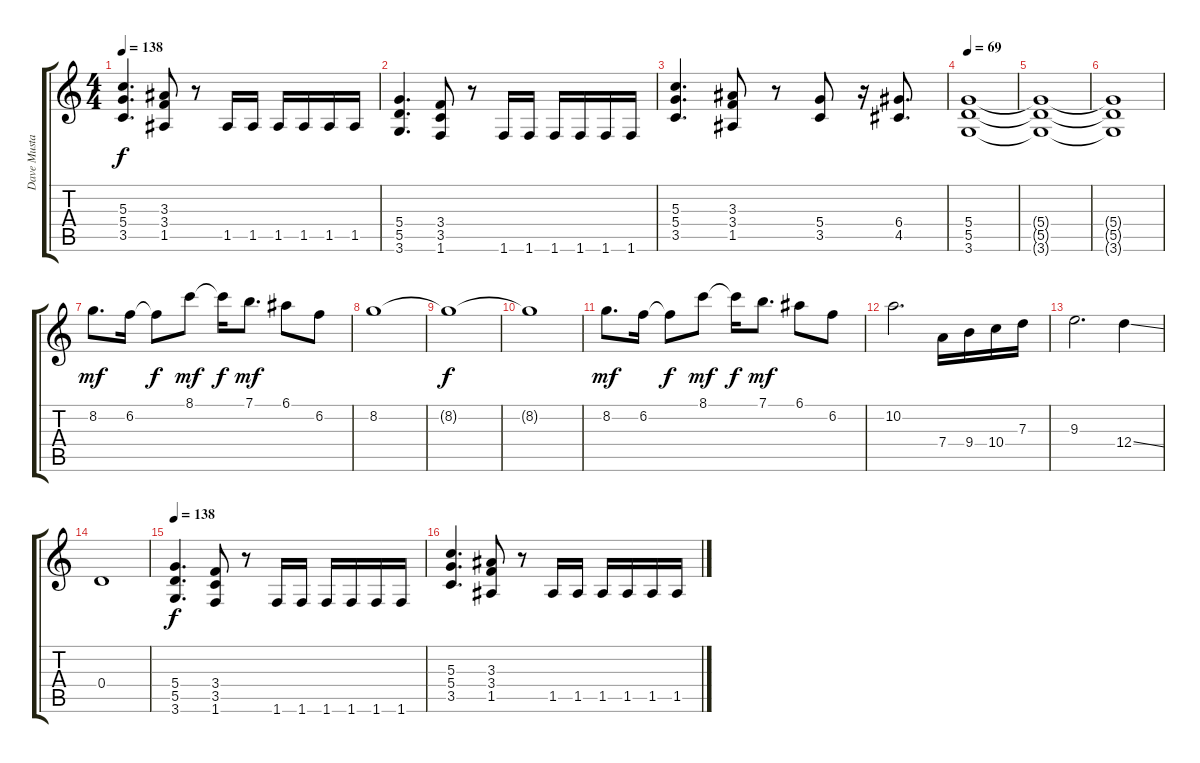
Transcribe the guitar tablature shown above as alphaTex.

\track ("Dave Mustaine Distorsion" "Dave Musta") {instrument distortionguitar}
\staff {score tabs}
\tuning (E4 B3 G3 D3 A2 E2) {hide}
\ts (4 4)
\tempo 138
\clef g2
\ks c
(5.3 5.4 3.5).4{d dy f} (3.3 3.4 1.5).8 r.8 1.5.16 1.5.16 1.5.16 1.5.16 1.5.16 1.5.16 |
(5.4 5.5 3.6).4{d} (3.4 3.5 1.6).8 r.8 1.6.16 1.6.16 1.6.16 1.6.16 1.6.16 1.6.16 |
(5.3 5.4 3.5).4{d} (3.3 3.4 1.5).8 r.8 (5.4 3.5).8 r.16 (6.4 4.5).8{d} |
\tempo 69
(5.4 5.5 3.6).1 |
(5.4{t} 5.5{t} 3.6{t}).1 |
(5.4{t} 5.5{t} 3.6{t}).1 |
8.2.8{d dy mf} 6.2.16 6.2{t}.8{dy f} 8.1.8{dy mf} 8.1{t}.16{dy f} 7.1.8{d dy mf} 6.1.8 6.2.8 |
8.2.1 |
8.2{t}.1{dy f} |
8.2{t}.1 |
8.2.8{d dy mf} 6.2.16 6.2{t}.8{dy f} 8.1.8{dy mf} 8.1{t}.16{dy f} 7.1.8{d dy mf} 6.1.8 6.2.8 |
10.2.2{d} 7.4.16 9.4.16 10.4.16 7.3.16 |
9.3.2{d} 12.4{ss}.4 |
0.4.1 |
\tempo 138
(5.4 5.5 3.6).4{d dy f} (3.4 3.5 1.6).8 r.8 1.6.16 1.6.16 1.6.16 1.6.16 1.6.16 1.6.16 |
(5.3 5.4 3.5).4{d} (3.3 3.4 1.5).8 r.8 1.5.16 1.5.16 1.5.16 1.5.16 1.5.16 1.5.16
